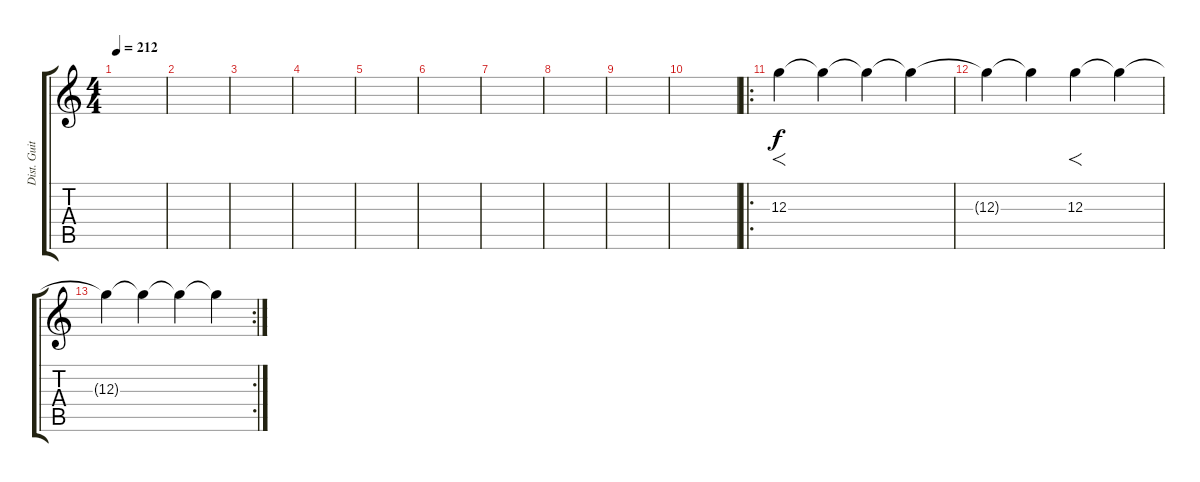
\track ("Dist. Guitar2" "Dist. Guit") {instrument overdrivenguitar}
\staff {score tabs}
\tuning (E4 B3 G3 D3 A2 E2) {hide}
\ts (4 4)
\tempo 212
\clef g2
\ks c
|
|
|
|
|
|
|
|
|
|
\ro
12.3.4{f} 12.3{t}.4 12.3{t}.4 12.3{t}.4 |
12.3{t}.4 12.3{t}.4 12.3.4{f} 12.3{t}.4 |
\rc 2
12.3{t}.4 12.3{t}.4 12.3{t}.4 12.3{t}.4
